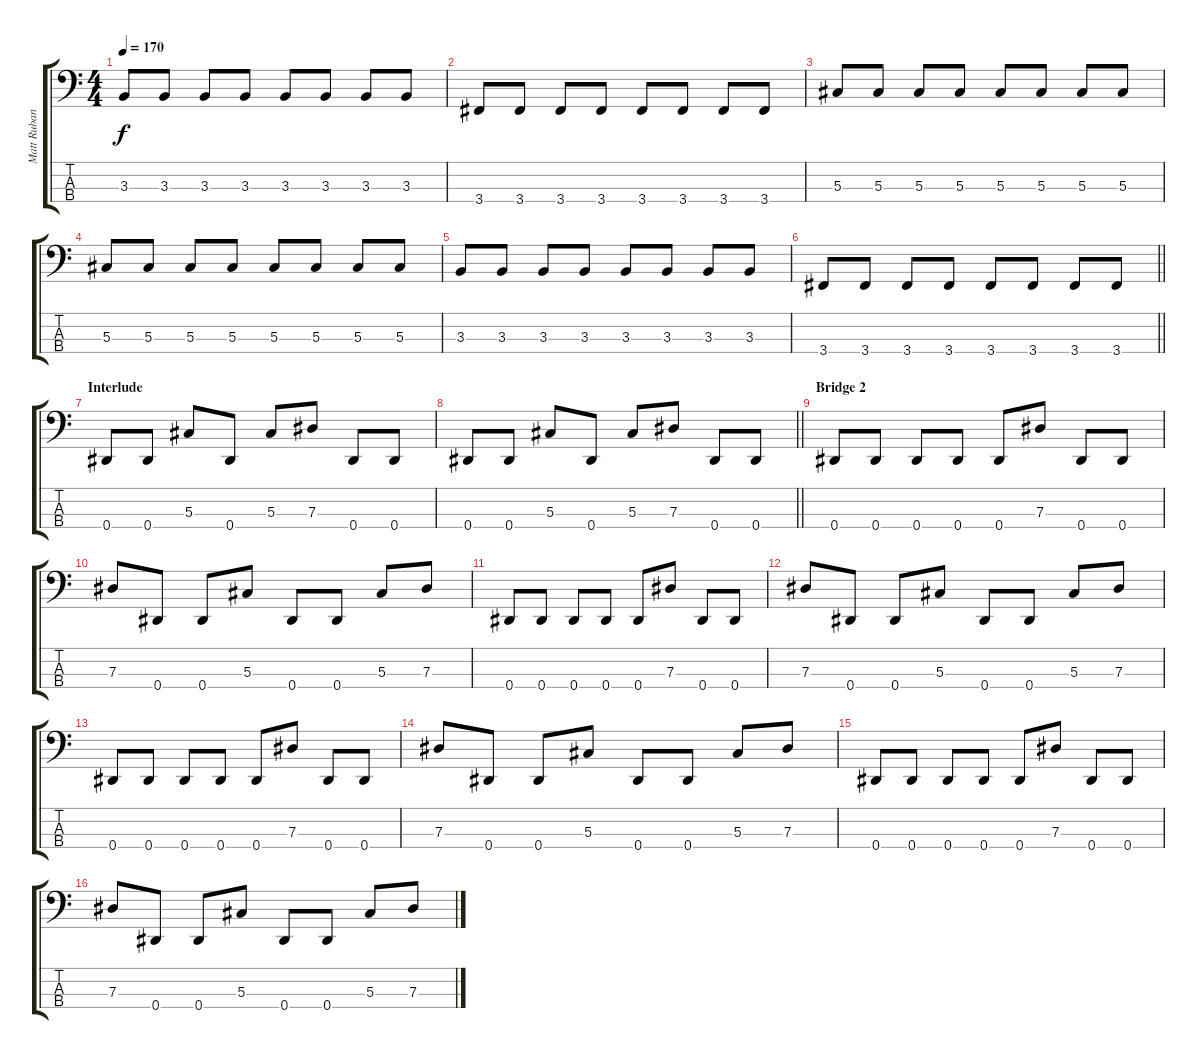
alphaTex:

\track ("Matt Rubano - Bass" "Matt Ruban") {instrument electricbasspick}
\staff {score tabs}
\tuning (Gb2 Db2 Ab1 Eb1) {hide}
\ts (4 4)
\tempo 170
\clef f4
\ks c
3.3.8{dy f} 3.3.8 3.3.8 3.3.8 3.3.8 3.3.8 3.3.8 3.3.8 |
3.4.8 3.4.8 3.4.8 3.4.8 3.4.8 3.4.8 3.4.8 3.4.8 |
5.3.8 5.3.8 5.3.8 5.3.8 5.3.8 5.3.8 5.3.8 5.3.8 |
5.3.8 5.3.8 5.3.8 5.3.8 5.3.8 5.3.8 5.3.8 5.3.8 |
3.3.8 3.3.8 3.3.8 3.3.8 3.3.8 3.3.8 3.3.8 3.3.8 |
\barLineRight lightlight
3.4.8 3.4.8 3.4.8 3.4.8 3.4.8 3.4.8 3.4.8 3.4.8 |
\section ("" "Interlude")
0.4.8 0.4.8 5.3.8 0.4.8 5.3.8 7.3.8 0.4.8 0.4.8 |
\barLineRight lightlight
0.4.8 0.4.8 5.3.8 0.4.8 5.3.8 7.3.8 0.4.8 0.4.8 |
\section ("" "Bridge 2")
0.4.8 0.4.8 0.4.8 0.4.8 0.4.8 7.3.8 0.4.8 0.4.8 |
7.3.8 0.4.8 0.4.8 5.3.8 0.4.8 0.4.8 5.3.8 7.3.8 |
0.4.8 0.4.8 0.4.8 0.4.8 0.4.8 7.3.8 0.4.8 0.4.8 |
7.3.8 0.4.8 0.4.8 5.3.8 0.4.8 0.4.8 5.3.8 7.3.8 |
0.4.8 0.4.8 0.4.8 0.4.8 0.4.8 7.3.8 0.4.8 0.4.8 |
7.3.8 0.4.8 0.4.8 5.3.8 0.4.8 0.4.8 5.3.8 7.3.8 |
0.4.8 0.4.8 0.4.8 0.4.8 0.4.8 7.3.8 0.4.8 0.4.8 |
7.3.8 0.4.8 0.4.8 5.3.8 0.4.8 0.4.8 5.3.8 7.3.8
